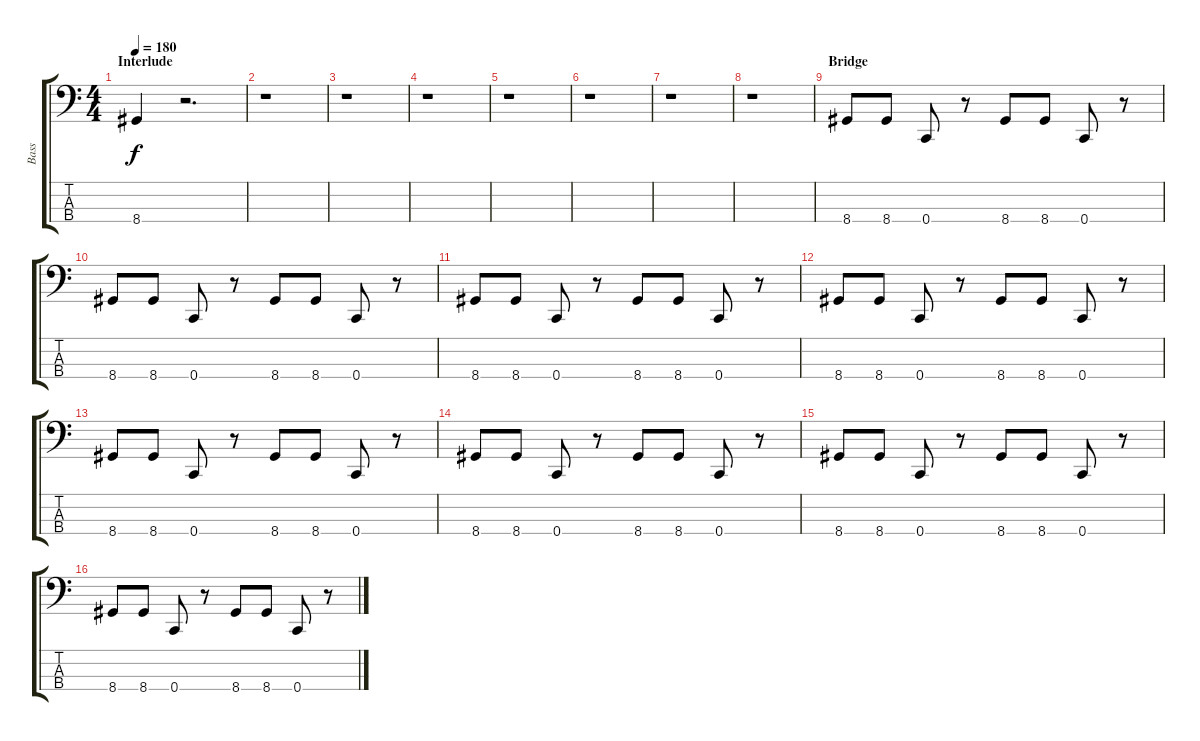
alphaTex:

\track ("Bass" "Bass") {instrument electricbasspick}
\staff {score tabs}
\tuning (F2 C2 G1 C1) {hide}
\ts (4 4)
\section ("" "Interlude")
\tempo 180
\clef f4
\ks c
8.4.4{dy f} r.2{d} |
r.1 |
r.1 |
r.1 |
r.1 |
r.1 |
r.1 |
r.1 |
\section ("" "Bridge")
8.4.8 8.4.8 0.4.8 r.8 8.4.8 8.4.8 0.4.8 r.8 |
8.4.8 8.4.8 0.4.8 r.8 8.4.8 8.4.8 0.4.8 r.8 |
8.4.8 8.4.8 0.4.8 r.8 8.4.8 8.4.8 0.4.8 r.8 |
8.4.8 8.4.8 0.4.8 r.8 8.4.8 8.4.8 0.4.8 r.8 |
8.4.8 8.4.8 0.4.8 r.8 8.4.8 8.4.8 0.4.8 r.8 |
8.4.8 8.4.8 0.4.8 r.8 8.4.8 8.4.8 0.4.8 r.8 |
8.4.8 8.4.8 0.4.8 r.8 8.4.8 8.4.8 0.4.8 r.8 |
8.4.8 8.4.8 0.4.8 r.8 8.4.8 8.4.8 0.4.8 r.8
